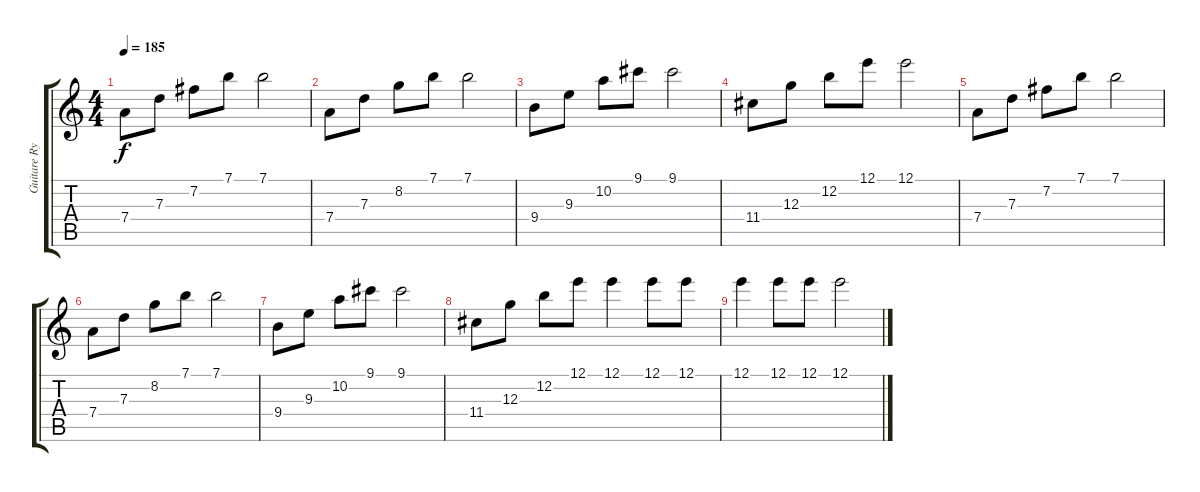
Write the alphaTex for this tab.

\track ("Guitare Rythm 2" "Guitare Ry") {instrument acousticguitarsteel}
\staff {score tabs}
\tuning (E4 B3 G3 D3 A2 E2) {hide}
\ts (4 4)
\tempo 185
\clef g2
\ks c
7.4.8{dy f} 7.3.8 7.2.8 7.1.8 7.1.2 |
7.4.8 7.3.8 8.2.8 7.1.8 7.1.2 |
9.4.8 9.3.8 10.2.8 9.1.8 9.1.2 |
11.4.8 12.3.8 12.2.8 12.1.8 12.1.2 |
7.4.8 7.3.8 7.2.8 7.1.8 7.1.2 |
7.4.8 7.3.8 8.2.8 7.1.8 7.1.2 |
9.4.8 9.3.8 10.2.8 9.1.8 9.1.2 |
11.4.8 12.3.8 12.2.8 12.1.8 12.1.4 12.1.8 12.1.8 |
12.1.4 12.1.8 12.1.8 12.1.2
